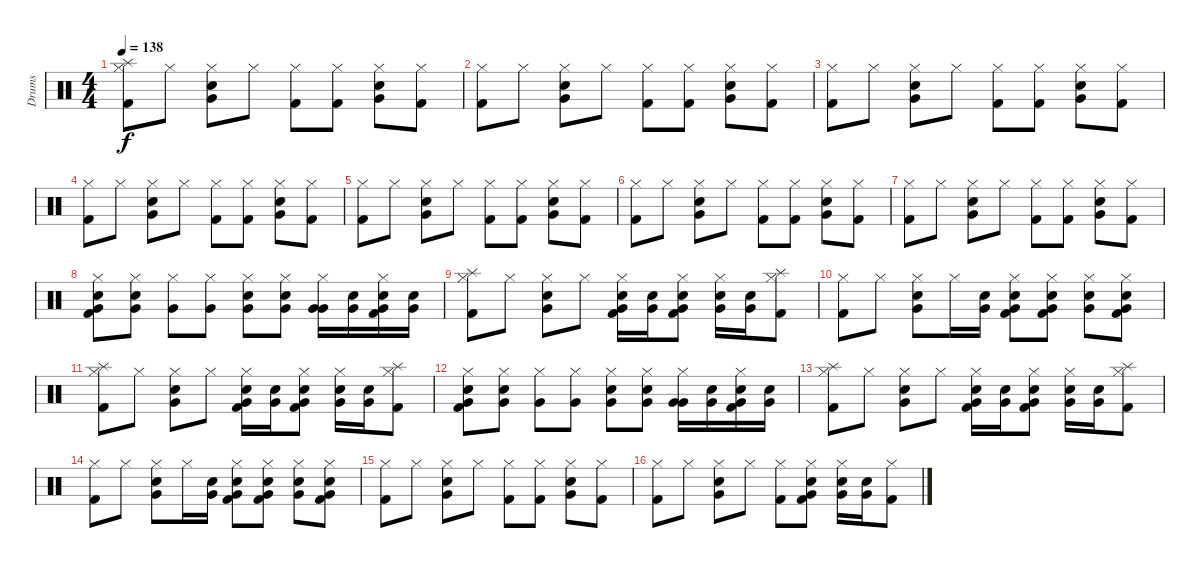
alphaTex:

\track ("Drums" "Drums") {instrument percussion}
\staff {score}
\articulation defaults
\ts (4 4)
\tempo 138
\clef neutral
\ks c
("Hi-Hat (closed)" "Kick (hit) 2" "Splash (hit)").8{dy f} "Hi-Hat (closed)".8 ("Hi-Hat (closed)" "Snare (hit) 2" "Very Low Tom (hit)").8 "Hi-Hat (closed)".8 ("Hi-Hat (closed)" "Kick (hit) 2").8 ("Hi-Hat (closed)" "Kick (hit) 2").8 ("Hi-Hat (closed)" "Snare (hit) 2" "Very Low Tom (hit)").8 ("Hi-Hat (closed)" "Kick (hit) 2").8 |
("Hi-Hat (closed)" "Kick (hit) 2").8 "Hi-Hat (closed)".8 ("Hi-Hat (closed)" "Snare (hit) 2" "Very Low Tom (hit)").8 "Hi-Hat (closed)".8 ("Hi-Hat (closed)" "Kick (hit) 2").8 ("Hi-Hat (closed)" "Kick (hit) 2").8 ("Hi-Hat (closed)" "Snare (hit) 2" "Very Low Tom (hit)").8 ("Hi-Hat (closed)" "Kick (hit) 2").8 |
("Hi-Hat (closed)" "Kick (hit) 2").8 "Hi-Hat (closed)".8 ("Hi-Hat (closed)" "Snare (hit) 2" "Very Low Tom (hit)").8 "Hi-Hat (closed)".8 ("Hi-Hat (closed)" "Kick (hit) 2").8 ("Hi-Hat (closed)" "Kick (hit) 2").8 ("Hi-Hat (closed)" "Snare (hit) 2" "Very Low Tom (hit)").8 ("Hi-Hat (closed)" "Kick (hit) 2").8 |
("Hi-Hat (closed)" "Kick (hit) 2").8 "Hi-Hat (closed)".8 ("Hi-Hat (closed)" "Snare (hit) 2" "Very Low Tom (hit)").8 "Hi-Hat (closed)".8 ("Hi-Hat (closed)" "Kick (hit) 2").8 ("Hi-Hat (closed)" "Kick (hit) 2").8 ("Hi-Hat (closed)" "Snare (hit) 2" "Very Low Tom (hit)").8 ("Hi-Hat (closed)" "Kick (hit) 2").8 |
("Hi-Hat (closed)" "Kick (hit) 2").8 "Hi-Hat (closed)".8 ("Hi-Hat (closed)" "Snare (hit) 2" "Very Low Tom (hit)").8 "Hi-Hat (closed)".8 ("Hi-Hat (closed)" "Kick (hit) 2").8 ("Hi-Hat (closed)" "Kick (hit) 2").8 ("Hi-Hat (closed)" "Snare (hit) 2" "Very Low Tom (hit)").8 ("Hi-Hat (closed)" "Kick (hit) 2").8 |
("Hi-Hat (closed)" "Kick (hit) 2").8 "Hi-Hat (closed)".8 ("Hi-Hat (closed)" "Snare (hit) 2" "Very Low Tom (hit)").8 "Hi-Hat (closed)".8 ("Hi-Hat (closed)" "Kick (hit) 2").8 ("Hi-Hat (closed)" "Kick (hit) 2").8 ("Hi-Hat (closed)" "Snare (hit) 2" "Very Low Tom (hit)").8 ("Hi-Hat (closed)" "Kick (hit) 2").8 |
("Hi-Hat (closed)" "Kick (hit) 2").8 "Hi-Hat (closed)".8 ("Hi-Hat (closed)" "Snare (hit) 2" "Very Low Tom (hit)").8 "Hi-Hat (closed)".8 ("Hi-Hat (closed)" "Kick (hit) 2").8 ("Hi-Hat (closed)" "Kick (hit) 2").8 ("Hi-Hat (closed)" "Snare (hit) 2" "Very Low Tom (hit)").8 ("Hi-Hat (closed)" "Kick (hit) 2").8 |
("Hi-Hat (closed)" "Kick (hit) 2" "Snare (hit) 2" "Very Low Tom (hit)").8 ("Hi-Hat (closed)" "Snare (hit) 2" "Very Low Tom (hit)").8 ("Hi-Hat (closed)" "Very Low Tom (hit)").8 ("Hi-Hat (closed)" "Very Low Tom (hit)").8 ("Hi-Hat (closed)" "Snare (hit) 2" "Very Low Tom (hit)").8 ("Hi-Hat (closed)" "Snare (hit) 2" "Very Low Tom (hit)").8 ("Hi-Hat (closed)" "Very Low Tom (hit)" "Very Low Tom (hit)").16 ("Snare (hit) 2" "Very Low Tom (hit)").16 ("Hi-Hat (closed)" "Kick (hit) 2" "Snare (hit) 2" "Very Low Tom (hit)").16 ("Snare (hit) 2" "Very Low Tom (hit)").16 |
("Hi-Hat (closed)" "Kick (hit) 2" "Splash (hit)").8 "Hi-Hat (closed)".8 ("Hi-Hat (closed)" "Snare (hit) 2" "Very Low Tom (hit)").8 "Hi-Hat (closed)".8 ("Hi-Hat (closed)" "Kick (hit) 2" "Snare (hit) 2" "Very Low Tom (hit)").16 ("Snare (hit) 2" "Very Low Tom (hit)").16 ("Hi-Hat (closed)" "Kick (hit) 2" "Very Low Tom (hit)" "Snare (hit) 2").8 ("Hi-Hat (closed)" "Snare (hit) 2" "Very Low Tom (hit)").16 ("Snare (hit) 2" "Very Low Tom (hit)").16 ("Hi-Hat (closed)" "Kick (hit) 2" "Splash (hit)").8 |
("Hi-Hat (closed)" "Kick (hit) 2").8 "Hi-Hat (closed)".8 ("Hi-Hat (closed)" "Snare (hit) 2" "Very Low Tom (hit)").8 "Hi-Hat (closed)".16 ("Snare (hit) 2" "Very Low Tom (hit)").16 ("Hi-Hat (closed)" "Kick (hit) 2" "Snare (hit) 2" "Very Low Tom (hit)").8 ("Hi-Hat (closed)" "Kick (hit) 2" "Snare (hit) 2" "Very Low Tom (hit)").8 ("Hi-Hat (closed)" "Snare (hit) 2" "Very Low Tom (hit)").8 ("Hi-Hat (closed)" "Kick (hit) 2" "Snare (hit) 2" "Very Low Tom (hit)").8 |
("Hi-Hat (closed)" "Kick (hit) 2" "Splash (hit)").8 "Hi-Hat (closed)".8 ("Hi-Hat (closed)" "Snare (hit) 2" "Very Low Tom (hit)").8 "Hi-Hat (closed)".8 ("Hi-Hat (closed)" "Kick (hit) 2" "Snare (hit) 2" "Very Low Tom (hit)").16 ("Snare (hit) 2" "Very Low Tom (hit)").16 ("Hi-Hat (closed)" "Kick (hit) 2" "Very Low Tom (hit)" "Snare (hit) 2").8 ("Hi-Hat (closed)" "Snare (hit) 2" "Very Low Tom (hit)").16 ("Snare (hit) 2" "Very Low Tom (hit)").16 ("Hi-Hat (closed)" "Kick (hit) 2" "Splash (hit)").8 |
("Hi-Hat (closed)" "Kick (hit) 2" "Snare (hit) 2" "Very Low Tom (hit)").8 ("Hi-Hat (closed)" "Snare (hit) 2" "Very Low Tom (hit)").8 ("Hi-Hat (closed)" "Very Low Tom (hit)").8 ("Hi-Hat (closed)" "Very Low Tom (hit)").8 ("Hi-Hat (closed)" "Snare (hit) 2" "Very Low Tom (hit)").8 ("Hi-Hat (closed)" "Snare (hit) 2" "Very Low Tom (hit)").8 ("Hi-Hat (closed)" "Very Low Tom (hit)" "Very Low Tom (hit)").16 ("Snare (hit) 2" "Very Low Tom (hit)").16 ("Hi-Hat (closed)" "Kick (hit) 2" "Snare (hit) 2" "Very Low Tom (hit)").16 ("Snare (hit) 2" "Very Low Tom (hit)").16 |
("Hi-Hat (closed)" "Kick (hit) 2" "Splash (hit)").8 "Hi-Hat (closed)".8 ("Hi-Hat (closed)" "Snare (hit) 2" "Very Low Tom (hit)").8 "Hi-Hat (closed)".8 ("Hi-Hat (closed)" "Kick (hit) 2" "Snare (hit) 2" "Very Low Tom (hit)").16 ("Snare (hit) 2" "Very Low Tom (hit)").16 ("Hi-Hat (closed)" "Kick (hit) 2" "Very Low Tom (hit)" "Snare (hit) 2").8 ("Hi-Hat (closed)" "Snare (hit) 2" "Very Low Tom (hit)").16 ("Snare (hit) 2" "Very Low Tom (hit)").16 ("Hi-Hat (closed)" "Kick (hit) 2" "Splash (hit)").8 |
("Hi-Hat (closed)" "Kick (hit) 2").8 "Hi-Hat (closed)".8 ("Hi-Hat (closed)" "Snare (hit) 2" "Very Low Tom (hit)").8 "Hi-Hat (closed)".16 ("Snare (hit) 2" "Very Low Tom (hit)").16 ("Hi-Hat (closed)" "Kick (hit) 2" "Snare (hit) 2" "Very Low Tom (hit)").8 ("Hi-Hat (closed)" "Kick (hit) 2" "Snare (hit) 2" "Very Low Tom (hit)").8 ("Hi-Hat (closed)" "Snare (hit) 2" "Very Low Tom (hit)").8 ("Hi-Hat (closed)" "Kick (hit) 2" "Snare (hit) 2" "Very Low Tom (hit)").8 |
("Hi-Hat (closed)" "Kick (hit) 2").8 "Hi-Hat (closed)".8 ("Hi-Hat (closed)" "Snare (hit) 2" "Very Low Tom (hit)").8 "Hi-Hat (closed)".8 ("Hi-Hat (closed)" "Kick (hit) 2").8 ("Hi-Hat (closed)" "Kick (hit) 2").8 ("Hi-Hat (closed)" "Snare (hit) 2" "Very Low Tom (hit)").8 ("Hi-Hat (closed)" "Kick (hit) 2").8 |
("Hi-Hat (closed)" "Kick (hit) 2").8 "Hi-Hat (closed)".8 ("Hi-Hat (closed)" "Snare (hit) 2" "Very Low Tom (hit)").8 "Hi-Hat (closed)".8 ("Hi-Hat (closed)" "Kick (hit) 2").8 ("Hi-Hat (closed)" "Kick (hit) 2" "Snare (hit) 2" "Very Low Tom (hit)").8 ("Hi-Hat (closed)" "Snare (hit) 2" "Very Low Tom (hit)").16 ("Snare (hit) 2" "Very Low Tom (hit)").16 ("Hi-Hat (closed)" "Kick (hit) 2").8
